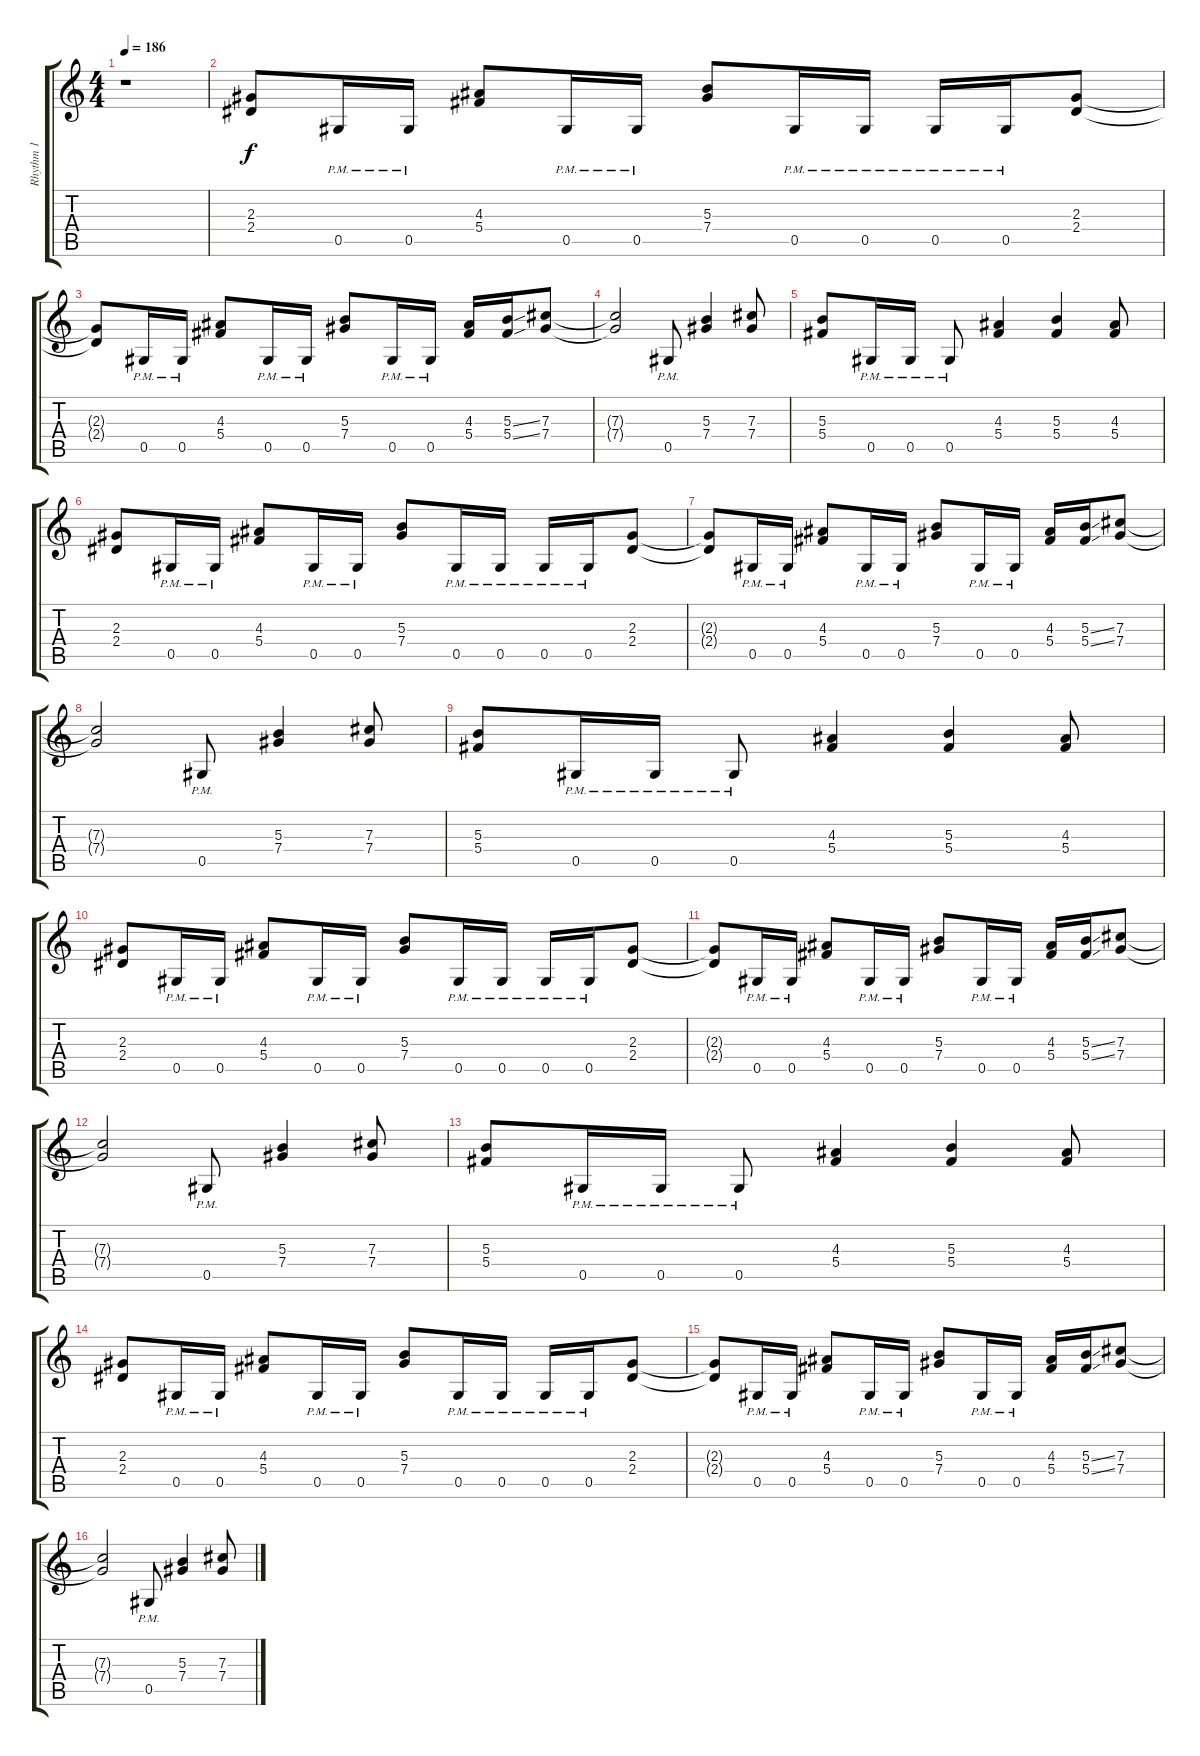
\track ("Rhythm 1" "Rhythm 1") {instrument distortionguitar}
\staff {score tabs}
\tuning (Eb4 Bb3 Gb3 Db3 Ab2 Eb2) {hide}
\ts (4 4)
\tempo 186
\clef g2
\ks c
r.1{dy f} |
(2.3 2.4).8 0.5{pm}.16 0.5{pm}.16 (4.3 5.4).8 0.5{pm}.16 0.5{pm}.16 (5.3 7.4).8 0.5{pm}.16 0.5{pm}.16 0.5{pm}.16 0.5{pm}.16 (2.3 2.4).8 |
(2.3{t} 2.4{t}).8 0.5{pm}.16 0.5{pm}.16 (4.3 5.4).8 0.5{pm}.16 0.5{pm}.16 (5.3 7.4).8 0.5{pm}.16 0.5{pm}.16 (4.3 5.4).16 (5.3{ss} 5.4{ss}).16 (7.3 7.4).8 |
(7.3{t} 7.4{t}).2 0.5{pm}.8 (5.3 7.4).4 (7.3 7.4).8 |
(5.3 5.4).8 0.5{pm}.16 0.5{pm}.16 0.5{pm}.8 (4.3 5.4).4 (5.3 5.4).4 (4.3 5.4).8 |
(2.3 2.4).8 0.5{pm}.16 0.5{pm}.16 (4.3 5.4).8 0.5{pm}.16 0.5{pm}.16 (5.3 7.4).8 0.5{pm}.16 0.5{pm}.16 0.5{pm}.16 0.5{pm}.16 (2.3 2.4).8 |
(2.3{t} 2.4{t}).8 0.5{pm}.16 0.5{pm}.16 (4.3 5.4).8 0.5{pm}.16 0.5{pm}.16 (5.3 7.4).8 0.5{pm}.16 0.5{pm}.16 (4.3 5.4).16 (5.3{ss} 5.4{ss}).16 (7.3 7.4).8 |
(7.3{t} 7.4{t}).2 0.5{pm}.8 (5.3 7.4).4 (7.3 7.4).8 |
(5.3 5.4).8 0.5{pm}.16 0.5{pm}.16 0.5{pm}.8 (4.3 5.4).4 (5.3 5.4).4 (4.3 5.4).8 |
(2.3 2.4).8 0.5{pm}.16 0.5{pm}.16 (4.3 5.4).8 0.5{pm}.16 0.5{pm}.16 (5.3 7.4).8 0.5{pm}.16 0.5{pm}.16 0.5{pm}.16 0.5{pm}.16 (2.3 2.4).8 |
(2.3{t} 2.4{t}).8 0.5{pm}.16 0.5{pm}.16 (4.3 5.4).8 0.5{pm}.16 0.5{pm}.16 (5.3 7.4).8 0.5{pm}.16 0.5{pm}.16 (4.3 5.4).16 (5.3{ss} 5.4{ss}).16 (7.3 7.4).8 |
(7.3{t} 7.4{t}).2 0.5{pm}.8 (5.3 7.4).4 (7.3 7.4).8 |
(5.3 5.4).8 0.5{pm}.16 0.5{pm}.16 0.5{pm}.8 (4.3 5.4).4 (5.3 5.4).4 (4.3 5.4).8 |
(2.3 2.4).8 0.5{pm}.16 0.5{pm}.16 (4.3 5.4).8 0.5{pm}.16 0.5{pm}.16 (5.3 7.4).8 0.5{pm}.16 0.5{pm}.16 0.5{pm}.16 0.5{pm}.16 (2.3 2.4).8 |
(2.3{t} 2.4{t}).8 0.5{pm}.16 0.5{pm}.16 (4.3 5.4).8 0.5{pm}.16 0.5{pm}.16 (5.3 7.4).8 0.5{pm}.16 0.5{pm}.16 (4.3 5.4).16 (5.3{ss} 5.4{ss}).16 (7.3 7.4).8 |
(7.3{t} 7.4{t}).2 0.5{pm}.8 (5.3 7.4).4 (7.3 7.4).8
